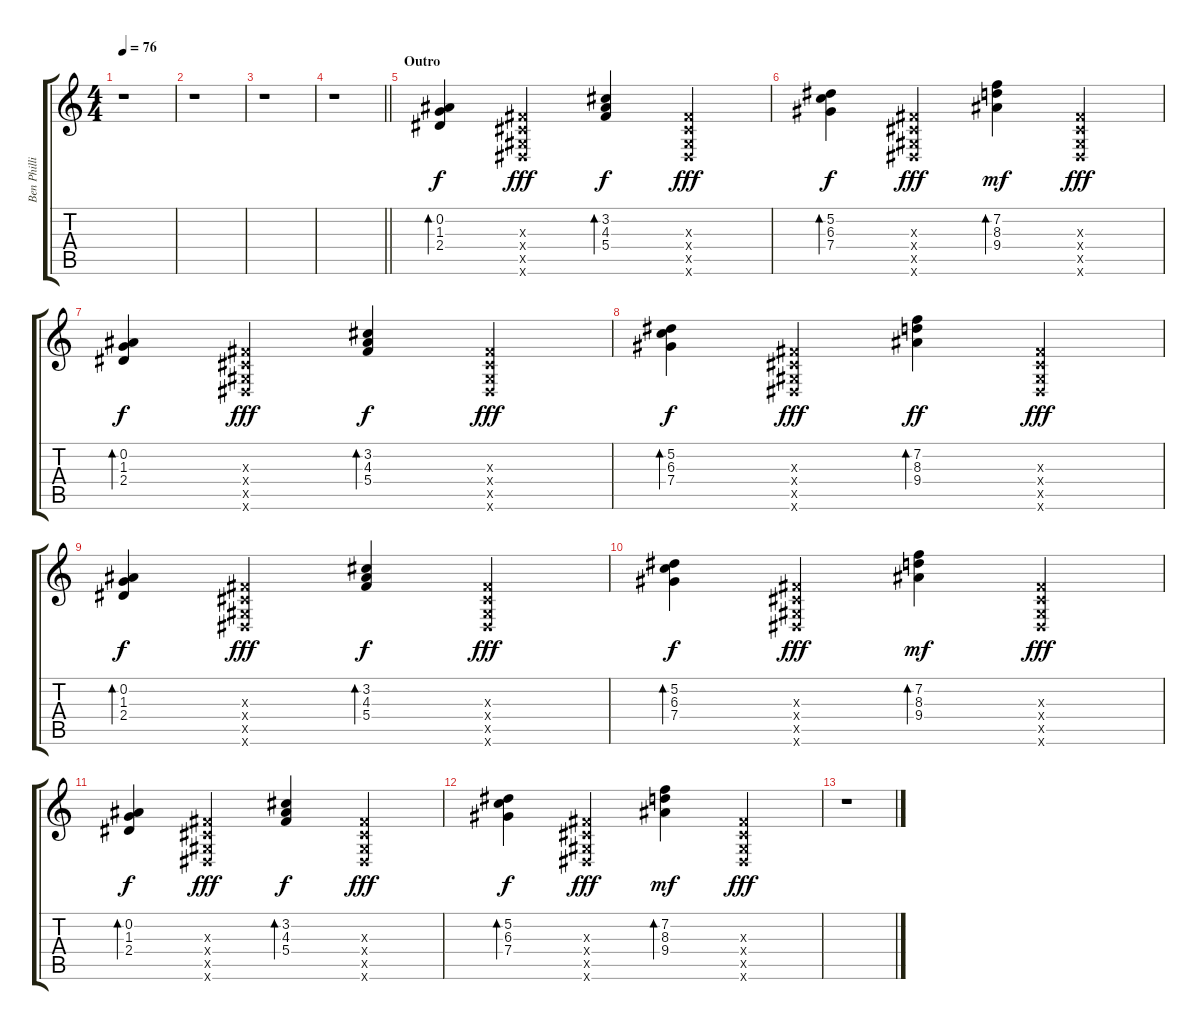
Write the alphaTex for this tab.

\track ("Ben Phillips" "Ben Philli") {instrument distortionguitar}
\staff {score tabs}
\tuning (Eb4 Bb3 Gb3 Db3 Ab2 Eb2) {hide}
\ts (4 4)
\tempo 76
\clef g2
\ks c
r.1{dy f} |
r.1 |
r.1 |
\barLineRight lightlight
r.1{volume 9} |
\section ("" "Outro")
(0.2 1.3 2.4).4{bd 60} (0.3{x} 0.4{x} 0.5{x} 0.6{x}).4{dy fff} (3.2 4.3 5.4).4{bd 120 dy f} (0.3{x} 0.4{x} 0.5{x} 0.6{x}).4{dy fff} |
(5.2 6.3 7.4).4{bd 120 dy f} (0.3{x} 0.4{x} 0.5{x} 0.6{x}).4{dy fff} (7.2 8.3 9.4).4{bd 120 dy mf} (0.3{x} 0.4{x} 0.5{x} 0.6{x}).4{dy fff} |
(0.2 1.3 2.4).4{bd 60 dy f} (0.3{x} 0.4{x} 0.5{x} 0.6{x}).4{dy fff} (3.2 4.3 5.4).4{bd 120 dy f} (0.3{x} 0.4{x} 0.5{x} 0.6{x}).4{dy fff} |
(5.2 6.3 7.4).4{bd 120 dy f} (0.3{x} 0.4{x} 0.5{x} 0.6{x}).4{dy fff} (7.2 8.3 9.4).4{bd 120 dy ff} (0.3{x} 0.4{x} 0.5{x} 0.6{x}).4{dy fff} |
(0.2 1.3 2.4).4{bd 60 dy f volume 5} (0.3{x} 0.4{x} 0.5{x} 0.6{x}).4{dy fff} (3.2 4.3 5.4).4{bd 120 dy f} (0.3{x} 0.4{x} 0.5{x} 0.6{x}).4{dy fff} |
(5.2 6.3 7.4).4{bd 120 dy f} (0.3{x} 0.4{x} 0.5{x} 0.6{x}).4{dy fff} (7.2 8.3 9.4).4{bd 120 dy mf} (0.3{x} 0.4{x} 0.5{x} 0.6{x}).4{dy fff} |
(0.2 1.3 2.4).4{bd 60 dy f} (0.3{x} 0.4{x} 0.5{x} 0.6{x}).4{dy fff} (3.2 4.3 5.4).4{bd 120 dy f} (0.3{x} 0.4{x} 0.5{x} 0.6{x}).4{dy fff} |
(5.2 6.3 7.4).4{bd 120 dy f} (0.3{x} 0.4{x} 0.5{x} 0.6{x}).4{dy fff} (7.2 8.3 9.4).4{bd 120 dy mf} (0.3{x} 0.4{x} 0.5{x} 0.6{x}).4{dy fff} |
r.1
